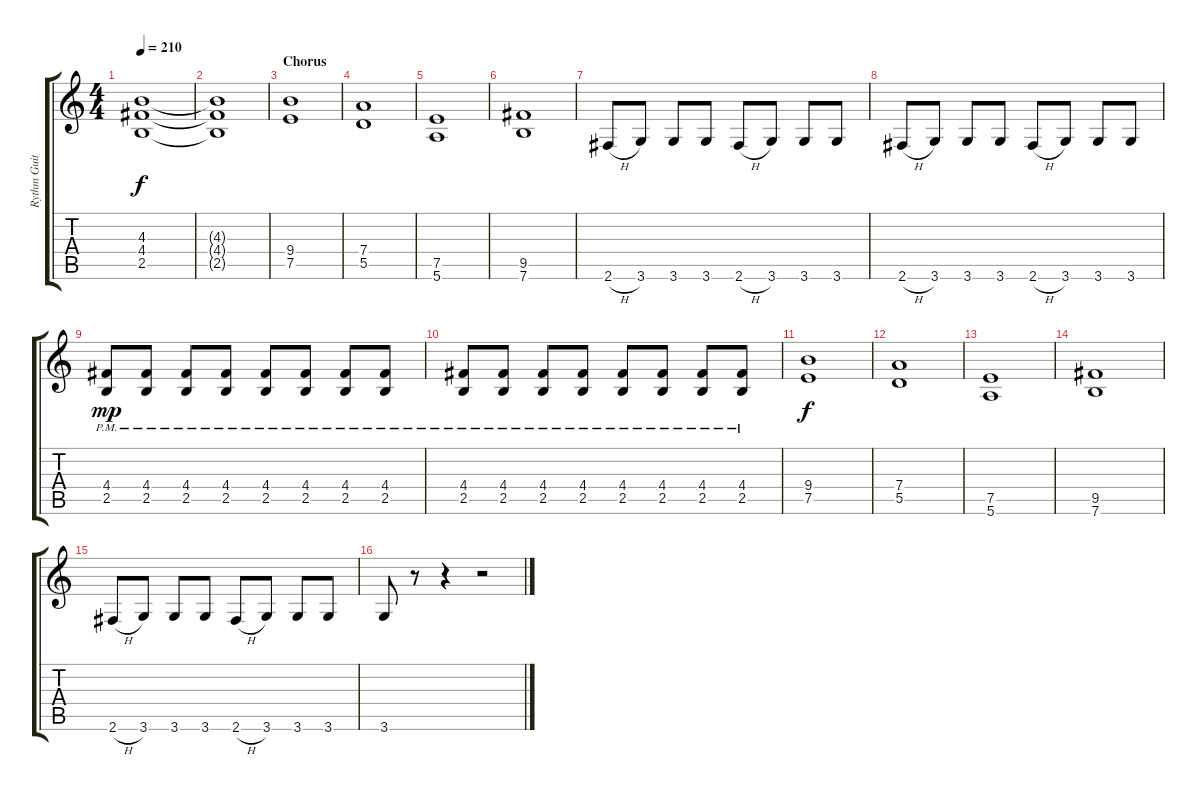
\track ("Rythm Guitar" "Rythm Guit") {instrument distortionguitar}
\staff {score tabs}
\tuning (E4 B3 G3 D3 A2 E2) {hide}
\ts (4 4)
\tempo 210
\clef g2
\ks c
(4.3 4.4 2.5).1{dy f} |
(4.3{t} 4.4{t} 2.5{t}).1 |
\section ("" "Chorus")
(9.4 7.5).1{balance 4} |
(7.4 5.5).1 |
(7.5 5.6).1 |
(9.5 7.6).1 |
2.6{h}.8 3.6.8 3.6.8 3.6.8 2.6{h}.8 3.6.8 3.6.8 3.6.8 |
2.6{h}.8 3.6.8 3.6.8 3.6.8 2.6{h}.8 3.6.8 3.6.8 3.6.8 |
(4.4{pm} 2.5{pm}).8{dy mp} (4.4{pm} 2.5{pm}).8 (4.4{pm} 2.5{pm}).8 (4.4{pm} 2.5{pm}).8 (4.4{pm} 2.5{pm}).8 (4.4{pm} 2.5{pm}).8 (4.4{pm} 2.5{pm}).8 (4.4{pm} 2.5{pm}).8 |
(4.4{pm} 2.5{pm}).8 (4.4{pm} 2.5{pm}).8 (4.4{pm} 2.5{pm}).8 (4.4{pm} 2.5{pm}).8 (4.4{pm} 2.5{pm}).8 (4.4{pm} 2.5{pm}).8 (4.4{pm} 2.5{pm}).8 (4.4{pm} 2.5{pm}).8 |
(9.4 7.5).1{dy f} |
(7.4 5.5).1 |
(7.5 5.6).1 |
(9.5 7.6).1 |
2.6{h}.8 3.6.8 3.6.8 3.6.8 2.6{h}.8 3.6.8 3.6.8 3.6.8 |
3.6.8 r.8 r.4 r.2
